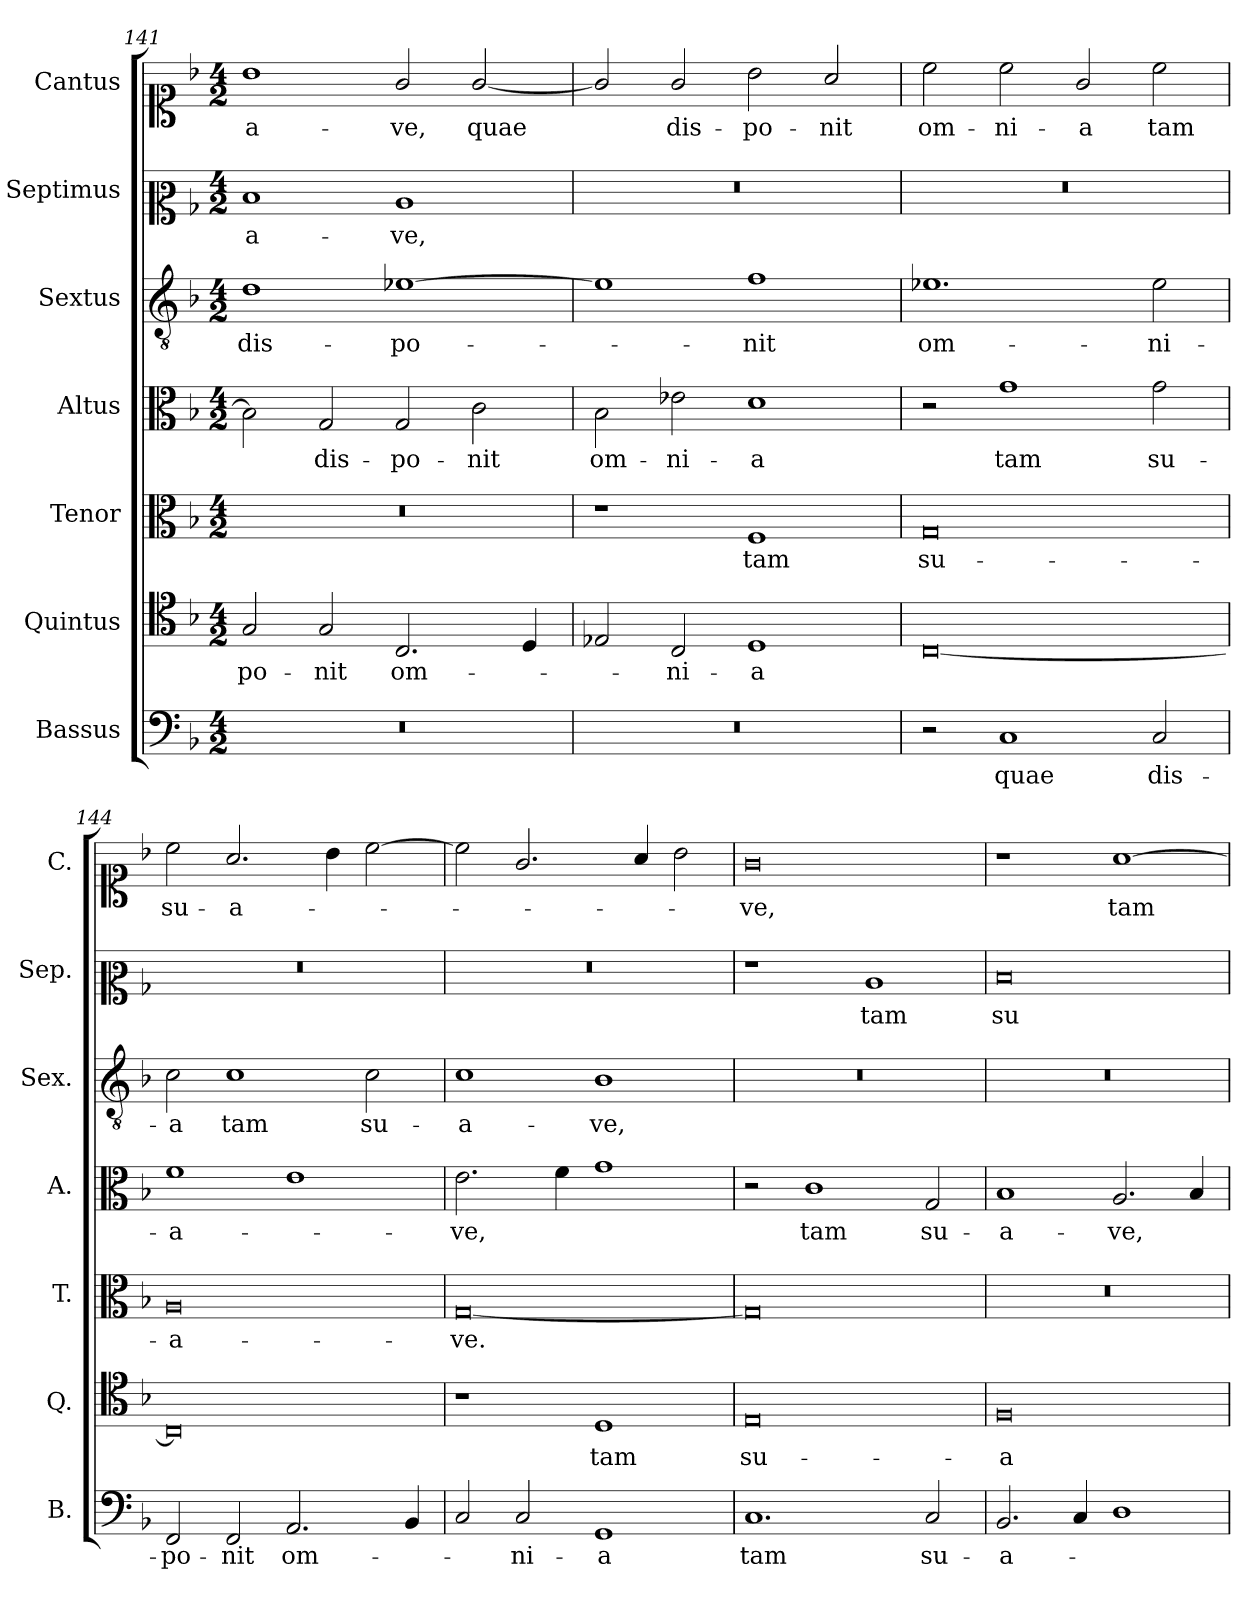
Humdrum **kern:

**kern	**text	**kern	**text	**kern	**text	**kern	**text	**kern	**text	**kern	**text	**kern	**text
*part7	*part7	*part6	*part6	*part5	*part5	*part4	*part4	*part3	*part3	*part2	*part2	*part1	*part1
*staff7	*staff7	*staff6	*staff6	*staff5	*staff5	*staff4	*staff4	*staff3	*staff3	*staff2	*staff2	*staff1	*staff1
*I"Bassus	*	*I"Quintus	*	*I"Tenor	*	*I"Altus	*	*I"Sextus	*	*I"Septimus	*	*I"Cantus	*
*I'B.	*	*I'Q.	*	*I'T.	*	*I'A.	*	*I'Sex.	*	*I'Sep.	*	*I'C.	*
*clefF4	*	*clefC4	*	*clefC3	*	*clefC3	*	*clefGv2	*	*clefC2	*	*clefC1	*
*k[b-]	*	*k[b-]	*	*k[b-]	*	*k[b-]	*	*k[b-]	*	*k[b-]	*	*k[b-]	*
*F:	*	*F:	*	*F:	*	*F:	*	*F:	*	*F:	*	*F:	*
*M4/2	*	*M4/2	*	*M4/2	*	*M4/2	*	*M4/2	*	*M4/2	*	*M4/2	*
=141	=141	=141	=141	=141	=141	=141	=141	=141	=141	=141	=141	=141	=141
!	!	!	!LO:LY:b	!	!	!	!	!	!LO:LY:b	!	!LO:LY:b	!	!LO:LY:b
0r	.	2G/	-po-	0r	.	2B-\]	.	1d	dis-	1d	-a-	1b-	-a-
!	!	!	!LO:LY:b	!	!	!	!LO:LY:b	!	!	!	!	!	!
.	.	2G/	-nit	.	.	2G/	dis-	.	.	.	.	.	.
!	!	!	!LO:LY:b	!	!	!	!LO:LY:b	!	!LO:LY:b	!	!LO:LY:b	!	!LO:LY:b
.	.	2.C/	om-	.	.	2G/	-po-	[1e-X	-po-	1c	-ve,	2g/	-ve,
!	!	!	!	!	!	!	!LO:LY:b	!	!	!	!	!	!LO:LY:b
.	.	.	.	.	.	2c\	-nit	.	.	.	.	[2g/	quae
.	.	4D/	.	.	.	.	.	.	.	.	.	.	.
=142	=142	=142	=142	=142	=142	=142	=142	=142	=142	=142	=142	=142	=142
!	!	!	!	!	!	!	!LO:LY:b	!	!	!	!	!	!
0r	.	2E-X/	.	1r	.	2B-\	om-	1e-]	.	0r	.	2g/]	.
!	!	!	!LO:LY:b	!	!	!	!LO:LY:b	!	!	!	!	!	!LO:LY:b
.	.	2C/	-ni-	.	.	2e-X\	-ni-	.	.	.	.	2g/	dis-
!	!	!	!LO:LY:b	!	!LO:LY:b	!	!LO:LY:b	!	!LO:LY:b	!	!	!	!LO:LY:b
.	.	1D	-a	1F	tam	1d	-a	1f	-nit	.	.	2b-\	-po-
!	!	!	!	!	!	!	!	!	!	!	!	!	!LO:LY:b
.	.	.	.	.	.	.	.	.	.	.	.	2a/	-nit
=143	=143	=143	=143	=143	=143	=143	=143	=143	=143	=143	=143	=143	=143
!	!	!	!	!	!LO:LY:b	!	!	!	!LO:LY:b	!	!	!	!LO:LY:b
2r	.	[0C	.	0G	su-	2r	.	1.e-X	om-	0r	.	2cc\	om-
!	!LO:LY:b	!	!	!	!	!	!LO:LY:b	!	!	!	!	!	!LO:LY:b
1C	quae	.	.	.	.	1g	tam	.	.	.	.	2cc\	-ni-
!	!	!	!	!	!	!	!	!	!	!	!	!	!LO:LY:b
.	.	.	.	.	.	.	.	.	.	.	.	2g/	-a
!	!LO:LY:b	!	!	!	!	!	!LO:LY:b	!	!LO:LY:b	!	!	!	!LO:LY:b
2C/	dis-	.	.	.	.	2g\	su-	2e-\	-ni-	.	.	2cc\	tam
=144	=144	=144	=144	=144	=144	=144	=144	=144	=144	=144	=144	=144	=144
!	!LO:LY:b	!	!	!	!LO:LY:b	!	!LO:LY:b	!	!LO:LY:b	!	!	!	!LO:LY:b
2FF/	-po-	0C]	.	0A	-a-	1f	-a-	2c\	-a	0r	.	2cc\	su-
!	!LO:LY:b	!	!	!	!	!	!	!	!LO:LY:b	!	!	!	!LO:LY:b
2FF/	-nit	.	.	.	.	.	.	1c	tam	.	.	2.a/	-a-
!	!LO:LY:b	!	!	!	!	!	!	!	!	!	!	!	!
2.AA/	om-	.	.	.	.	1e	.	.	.	.	.	.	.
.	.	.	.	.	.	.	.	.	.	.	.	4b-\	.
!	!	!	!	!	!	!	!	!	!LO:LY:b	!	!	!	!
.	.	.	.	.	.	.	.	2c\	su-	.	.	[2cc\	.
4BB-/	.	.	.	.	.	.	.	.	.	.	.	.	.
=145	=145	=145	=145	=145	=145	=145	=145	=145	=145	=145	=145	=145	=145
!	!	!	!	!	!LO:LY:b	!	!LO:LY:b	!	!LO:LY:b	!	!	!	!
2C/	.	1r	.	[0G	-ve.	2.e\	-ve,	1c	-a-	0r	.	2cc\]	.
!	!LO:LY:b	!	!	!	!	!	!	!	!	!	!	!	!
2C/	-ni-	.	.	.	.	.	.	.	.	.	.	2.g/	.
.	.	.	.	.	.	4f\	.	.	.	.	.	.	.
!	!LO:LY:b	!	!LO:LY:b	!	!	!	!	!	!LO:LY:b	!	!	!	!
1GG	-a	1D	tam	.	.	1g	.	1B-	-ve,	.	.	.	.
.	.	.	.	.	.	.	.	.	.	.	.	4a/	.
.	.	.	.	.	.	.	.	.	.	.	.	2b-\	.
=146	=146	=146	=146	=146	=146	=146	=146	=146	=146	=146	=146	=146	=146
!	!LO:LY:b	!	!LO:LY:b	!	!	!	!	!	!	!	!	!	!LO:LY:b
1.C	tam	0E	su-	0G]	.	2r	.	0r	.	1r	.	0g	-ve,
!	!	!	!	!	!	!	!LO:LY:b	!	!	!	!	!	!
.	.	.	.	.	.	1c	tam	.	.	.	.	.	.
!	!	!	!	!	!	!	!	!	!	!	!LO:LY:b	!	!
.	.	.	.	.	.	.	.	.	.	1c	tam	.	.
!	!LO:LY:b	!	!	!	!	!	!LO:LY:b	!	!	!	!	!	!
2C/	su-	.	.	.	.	2G/	su-	.	.	.	.	.	.
=147	=147	=147	=147	=147	=147	=147	=147	=147	=147	=147	=147	=147	=147
!	!LO:LY:b	!	!LO:LY:b	!	!	!	!LO:LY:b	!	!	!	!LO:LY:b	!	!
2.BB-/	-a-	0F	-a-	0r	.	1B-	-a-	0r	.	0d	su-	1r	.
4C/	.	.	.	.	.	.	.	.	.	.	.	.	.
!	!	!	!	!	!	!	!LO:LY:b	!	!	!	!	!	!LO:LY:b
1D	.	.	.	.	.	2.A/	-ve,	.	.	.	.	[1a	tam
.	.	.	.	.	.	4B-/	.	.	.	.	.	.	.
=	=	=	=	=	=	=	=	=	=	=	=	=	=
*-	*-	*-	*-	*-	*-	*-	*-	*-	*-	*-	*-	*-	*-
